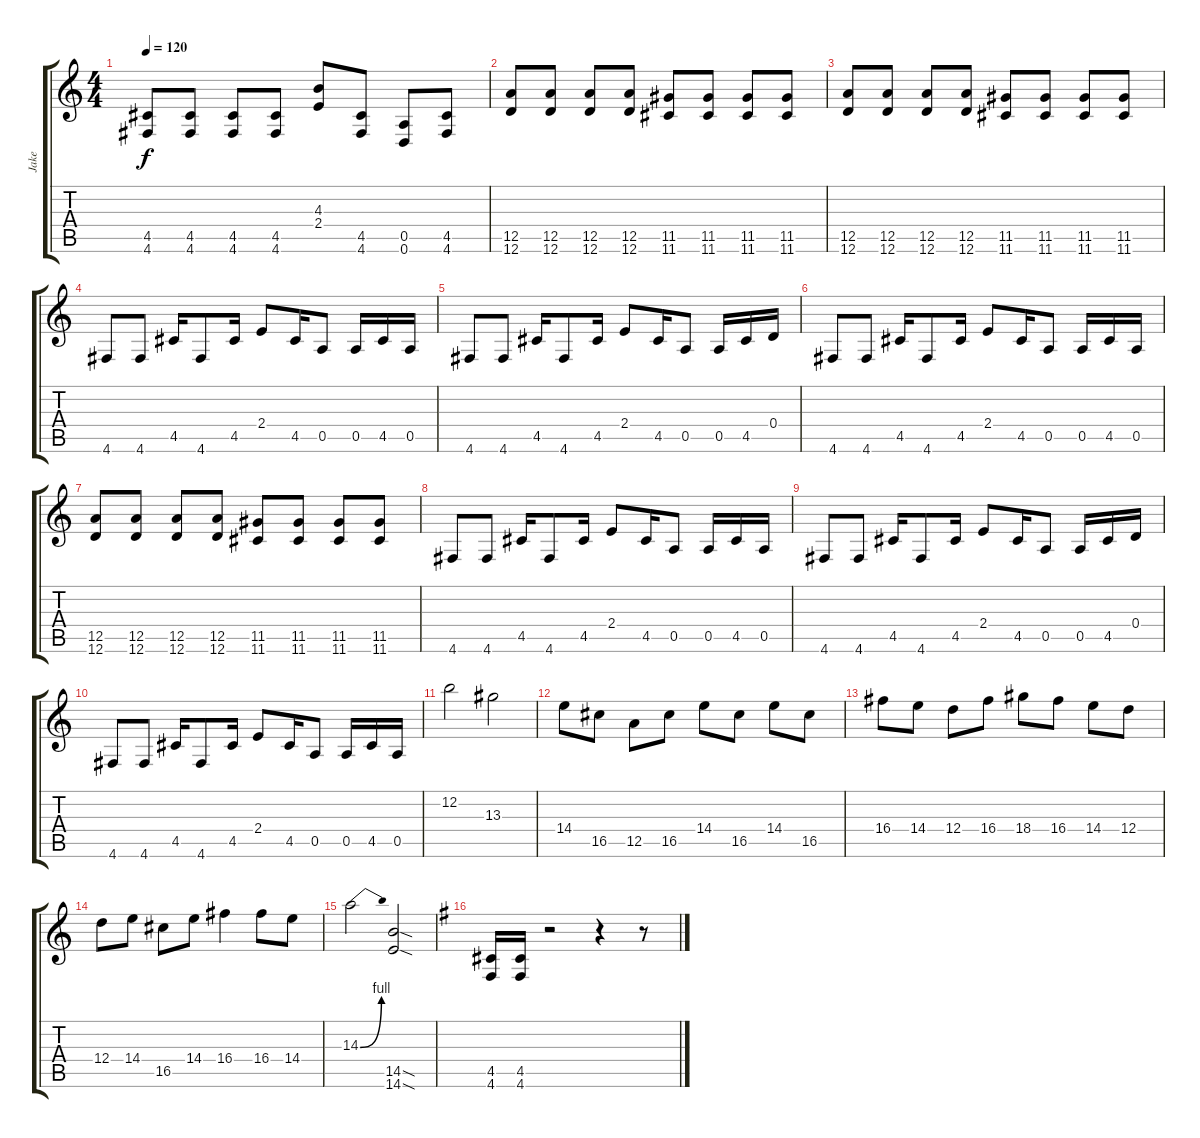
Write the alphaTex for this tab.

\track ("Jake" "Jake") {instrument distortionguitar}
\staff {score tabs}
\tuning (E4 B3 G3 D3 A2 D2) {hide}
\ts (4 4)
\tempo 120
\clef g2
\ks c
(4.5 4.6).8{dy f} (4.5 4.6).8 (4.5 4.6).8 (4.5 4.6).8 (4.3 2.4).8 (4.5 4.6).8 (0.5 0.6).8 (4.5 4.6).8 |
(12.5 12.6).8 (12.5 12.6).8 (12.5 12.6).8 (12.5 12.6).8 (11.5 11.6).8 (11.5 11.6).8 (11.5 11.6).8 (11.5 11.6).8 |
(12.5 12.6).8 (12.5 12.6).8 (12.5 12.6).8 (12.5 12.6).8 (11.5 11.6).8 (11.5 11.6).8 (11.5 11.6).8 (11.5 11.6).8 |
4.6.8 4.6.8 4.5.16 4.6.8 4.5.16 2.4.8 4.5.16 0.5.8 0.5.16 4.5.16 0.5.16 |
4.6.8 4.6.8 4.5.16 4.6.8 4.5.16 2.4.8 4.5.16 0.5.8 0.5.16 4.5.16 0.4.16 |
4.6.8 4.6.8 4.5.16 4.6.8 4.5.16 2.4.8 4.5.16 0.5.8 0.5.16 4.5.16 0.5.16 |
(12.5 12.6).8 (12.5 12.6).8 (12.5 12.6).8 (12.5 12.6).8 (11.5 11.6).8 (11.5 11.6).8 (11.5 11.6).8 (11.5 11.6).8 |
4.6.8 4.6.8 4.5.16 4.6.8 4.5.16 2.4.8 4.5.16 0.5.8 0.5.16 4.5.16 0.5.16 |
4.6.8 4.6.8 4.5.16 4.6.8 4.5.16 2.4.8 4.5.16 0.5.8 0.5.16 4.5.16 0.4.16 |
4.6.8 4.6.8 4.5.16 4.6.8 4.5.16 2.4.8 4.5.16 0.5.8 0.5.16 4.5.16 0.5.16 |
12.2.2 13.3.2 |
14.4.8 16.5.8 12.5.8 16.5.8 14.4.8 16.5.8 14.4.8 16.5.8 |
16.4.8 14.4.8 12.4.8 16.4.8 18.4.8 16.4.8 14.4.8 12.4.8 |
12.4.8 14.4.8 16.5.8 14.4.8 16.4.4 16.4.8 14.4.8 |
14.3{be (bend 0 0 60 4)}.2 (14.5{sod} 14.6{sod}).2 |
\ks eminor
(4.5 4.6).16 (4.5 4.6).16 r.2 r.4 r.8
